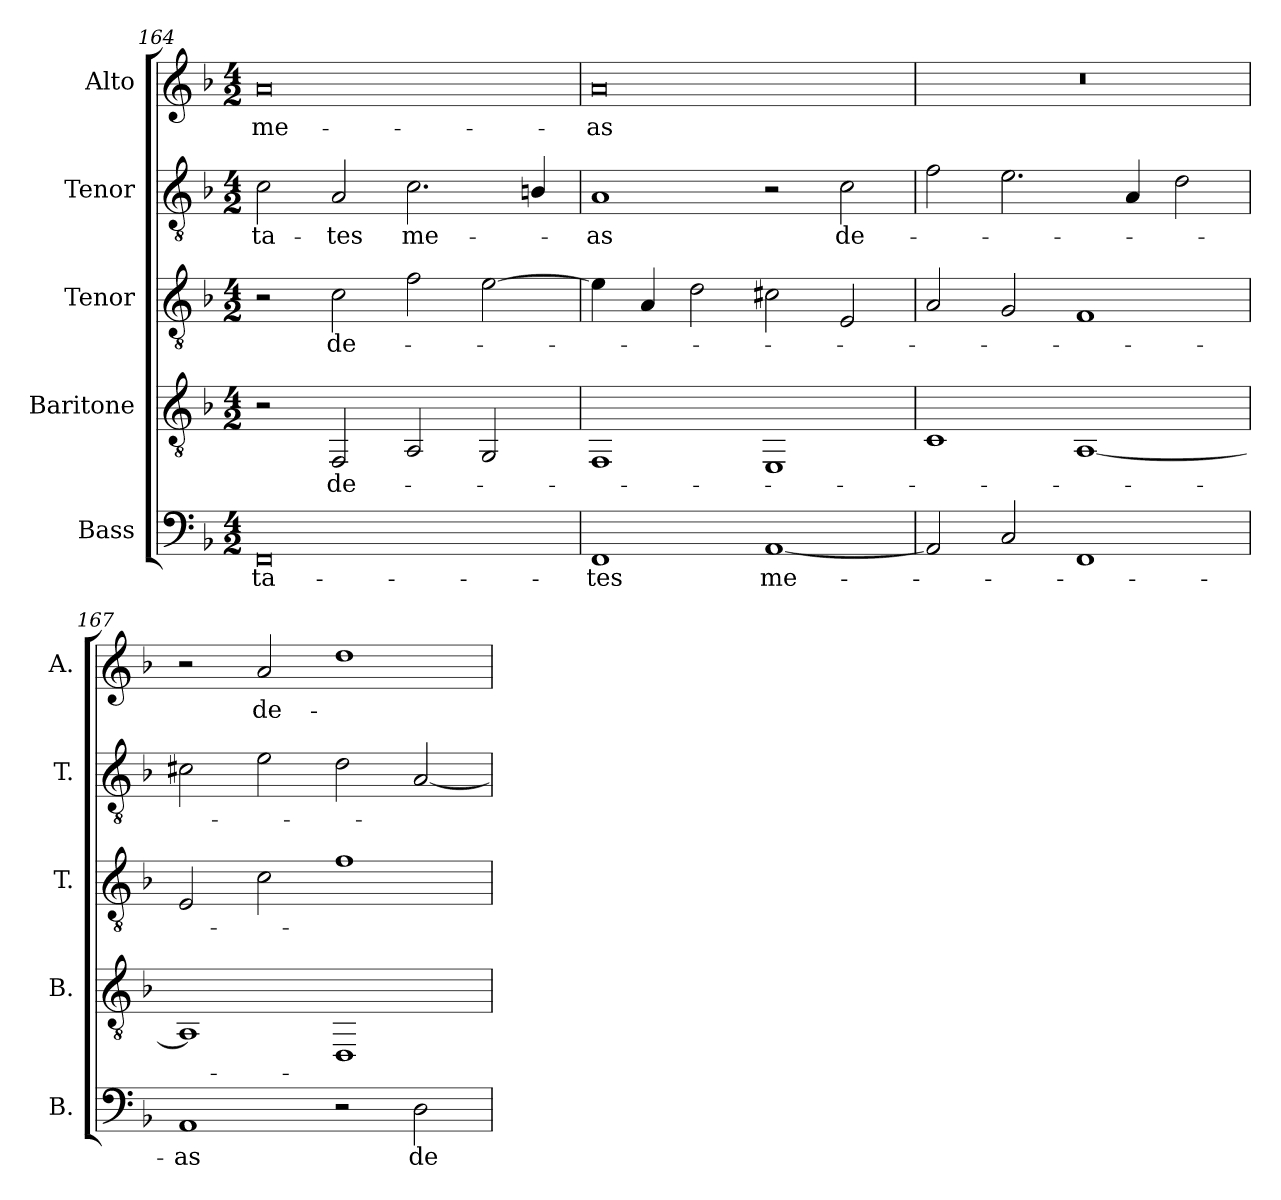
**kern	**text	**kern	**text	**kern	**text	**kern	**text	**kern	**text
*part5	*part5	*part4	*part4	*part3	*part3	*part2	*part2	*part1	*part1
*staff5	*staff5	*staff4	*staff4	*staff3	*staff3	*staff2	*staff2	*staff1	*staff1
*I"Bass	*	*I"Baritone	*	*I"Tenor	*	*I"Tenor	*	*I"Alto	*
*I'B.	*	*I'B.	*	*I'T.	*	*I'T.	*	*I'A.	*
*clefF4	*	*clefGv2	*	*clefGv2	*	*clefGv2	*	*clefG2	*
*	*	*	*	*ITrd7c12	*	*ITrd7c12	*	*	*
*k[b-]	*	*k[b-]	*	*k[b-]	*	*k[b-]	*	*k[b-]	*
*F:	*	*F:	*	*F:	*	*F:	*	*F:	*
*M4/2	*	*M4/2	*	*M4/2	*	*M4/2	*	*M4/2	*
=164	=164	=164	=164	=164	=164	=164	=164	=164	=164
!	!LO:LY:b:color=#000000	!	!	!	!	!	!	!	!
!	!	!	!	!	!	!	!LO:LY:b:color=#000000	!	!
!	!	!	!	!	!	!	!	!	!LO:LY:b:color=#000000
0FFi	-ta-	2r	.	2r	.	2Ci\	-ta-	0ai	me-
!	!	!	!LO:LY:b:color=#000000	!	!	!	!	!	!
!	!	!	!	!	!LO:LY:b:color=#000000	!	!	!	!
!	!	!	!	!	!	!	!LO:LY:b:color=#000000	!	!
.	.	2FFi/	de-	2Ci\	de-	2AAi/	-tes	.	.
!	!	!	!	!	!	!	!LO:LY:b:color=#000000	!	!
.	.	2AAi/	.	2Fi\	.	2.Ci\	me-	.	.
.	.	2GGi/	.	[2Ei\	.	.	.	.	.
.	.	.	.	.	.	4BBni/	.	.	.
=165	=165	=165	=165	=165	=165	=165	=165	=165	=165
!	!LO:LY:b:color=#000000	!	!	!	!	!	!	!	!
!	!	!	!	!	!	!	!LO:LY:b:color=#000000	!	!
!	!	!	!	!	!	!	!	!	!LO:LY:b:color=#000000
1FFi	-tes	1FFi	.	4Ei\]	.	1AAi	-as	0ai	-as
.	.	.	.	4AAi/	.	.	.	.	.
.	.	.	.	2Di\	.	.	.	.	.
!	!LO:LY:b:color=#000000	!	!	!	!	!	!	!	!
[1AAi	me-	1EEi	.	2C#Xi\	.	2r	.	.	.
!	!	!	!	!	!	!	!LO:LY:b:color=#000000	!	!
.	.	.	.	2EEi/	.	2Ci\	de-	.	.
!!LO:PB:g=z
=166	=166	=166	=166	=166	=166	=166	=166	=166	=166
!	!	!	!	!	!	!	!	!LO:N:vis=1	!
2AAi/]	.	1Ci	.	2AAi/	.	2Fi\	.	0r	.
2Ci/	.	.	.	2GGi/	.	2.Ei\	.	.	.
1FFi	.	[1AAi	.	1FFi	.	.	.	.	.
.	.	.	.	.	.	4AAi/	.	.	.
.	.	.	.	.	.	2Di\	.	.	.
=167	=167	=167	=167	=167	=167	=167	=167	=167	=167
!	!LO:LY:b:color=#000000	!	!	!	!	!	!	!	!
1AAi	-as	1AAi]	.	2EEi/	.	2C#Xi\	.	2r	.
!	!	!	!	!	!	!	!	!	!LO:LY:b:color=#000000
.	.	.	.	2Ci\	.	2Ei\	.	2ai/	de-
2r	.	1DDi	.	1Fi	.	2Di\	.	1ddi	.
!	!LO:LY:b:color=#000000	!	!	!	!	!	!	!	!
2Di\	de-	.	.	.	.	[2AAi/	.	.	.
=	=	=	=	=	=	=	=	=	=
*-	*-	*-	*-	*-	*-	*-	*-	*-	*-
